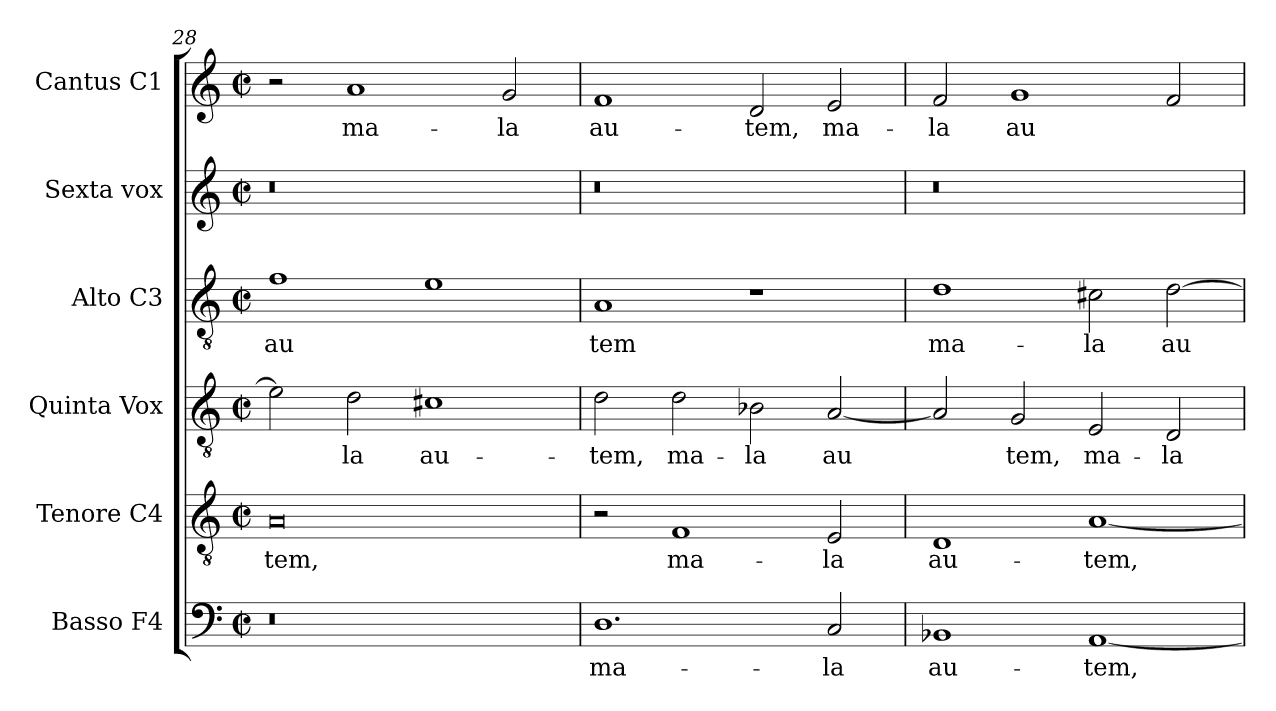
**kern	**text	**kern	**text	**kern	**text	**kern	**text	**kern	**kern	**text
*part6	*part6	*part5	*part5	*part4	*part4	*part3	*part3	*part2	*part1	*part1
*staff6	*staff6	*staff5	*staff5	*staff4	*staff4	*staff3	*staff3	*staff2	*staff1	*staff1
*I"Basso  F4	*	*I"Tenore  C4	*	*I"Quinta  Vox	*	*I"Alto  C3	*	*I"Sexta  vox	*I"Cantus  C1	*
*I'B	*	*I'T	*	*	*	*I'A	*	*	*I'C	*
*clefF4	*	*clefGv2	*	*clefGv2	*	*clefGv2	*	*clefG2	*clefG2	*
*k[]	*	*k[]	*	*k[]	*	*k[]	*	*k[]	*k[]	*
*C:	*	*C:	*	*C:	*	*C:	*	*C:	*C:	*
*M2/2	*	*M2/2	*	*M2/2	*	*M2/2	*	*M2/2	*M2/2	*
*met(c|)	*	*met(c|)	*	*met(c|)	*	*met(c|)	*	*met(c|)	*met(c|)	*
=28	=28	=28	=28	=28	=28	=28	=28	=28	=28	=28
!	!	!	!LO:LY:b:cj	!	!LO:LY:b:cj	!	!LO:LY:b:cj	!	!	!
0r	.	0A	-tem,	2e\]	--	1f	au-	0r	2r	.
!	!	!	!	!	!LO:LY:b:cj	!	!	!	!	!LO:LY:b:cj
.	.	.	.	2d\	-la	.	.	.	1a	ma-
!	!	!	!	!	!LO:LY:b:cj	!	!LO:LY:b:cj	!	!	!
.	.	.	.	1c#X	au-	1e	--	.	.	.
!	!	!	!	!	!	!	!	!	!	!LO:LY:b:cj
.	.	.	.	.	.	.	.	.	2g/	-la
!!LO:PB:g=z
=29	=29	=29	=29	=29	=29	=29	=29	=29	=29	=29
!	!LO:LY:b:cj	!	!	!	!LO:LY:b:cj	!	!LO:LY:b:cj	!	!	!LO:LY:b:cj
1.D	ma-	2r	.	2d\	-tem,	1A	-tem	0r	1f	au-
!	!	!	!LO:LY:b:cj	!	!LO:LY:b:cj	!	!	!	!	!
.	.	1F	ma-	2d\	ma-	.	.	.	.	.
!	!	!	!	!	!LO:LY:b:cj	!	!	!	!	!LO:LY:b:cj
.	.	.	.	2B-X\	-la	1r	.	.	2d/	-tem,
!	!LO:LY:b:cj	!	!LO:LY:b:cj	!	!LO:LY:b:cj	!	!	!	!	!LO:LY:b:cj
2C/	-la	2E/	-la	[<2A/	au-	.	.	.	2e/	ma-
=30	=30	=30	=30	=30	=30	=30	=30	=30	=30	=30
!	!LO:LY:b:cj	!	!LO:LY:b:cj	!	!LO:LY:b:cj	!	!LO:LY:b:cj	!	!	!LO:LY:b:cj
1BB-X	au-	1D	au-	2A/]	--	1d	ma-	0r	2f/	-la
!	!	!	!	!	!LO:LY:b:cj	!	!	!	!	!LO:LY:b:cj
.	.	.	.	2G/	-tem,	.	.	.	1g	au-
!	!LO:LY:b:cj	!	!LO:LY:b:cj	!	!LO:LY:b:cj	!	!LO:LY:b:cj	!	!	!
[<1AA	-tem,	[<1A	-tem,	2E/	ma-	2c#X\	-la	.	.	.
!	!	!	!	!	!LO:LY:b:cj	!	!LO:LY:b:cj	!	!	!LO:LY:b:cj
.	.	.	.	2D/	-la	[>2d\	au-	.	2f/	--
=	=	=	=	=	=	=	=	=	=	=
*-	*-	*-	*-	*-	*-	*-	*-	*-	*-	*-
